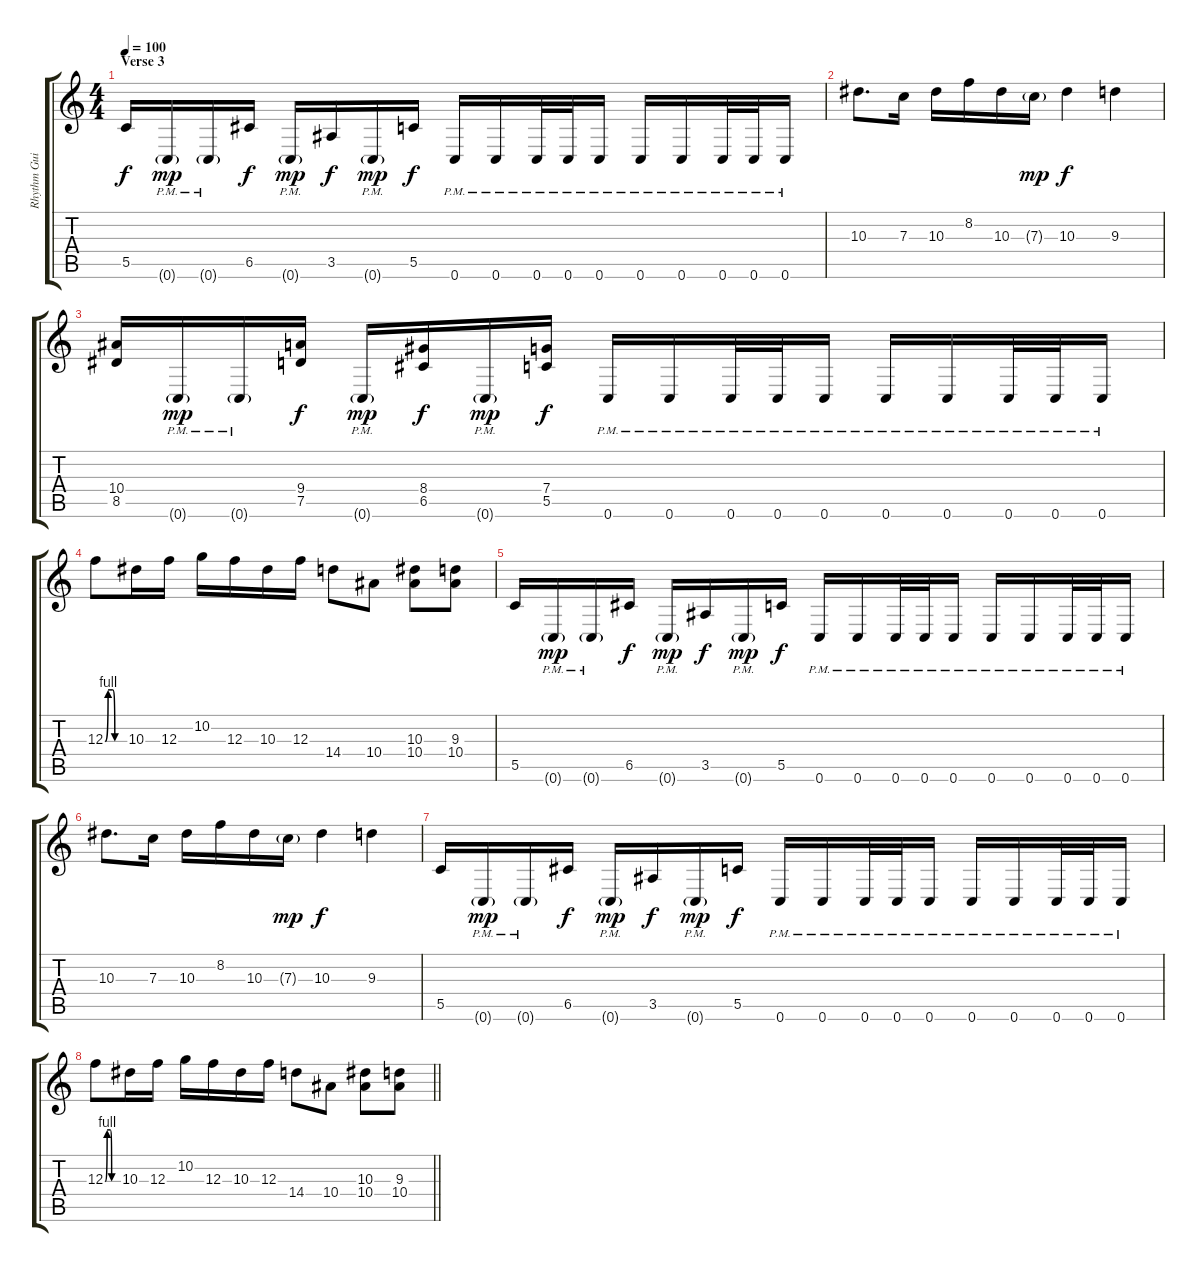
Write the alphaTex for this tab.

\track ("Rhythm Guitar L/Alexi" "Rhythm Gui") {instrument distortionguitar}
\staff {score tabs}
\tuning (D4 A3 F3 C3 G2 C2) {hide}
\ts (4 4)
\section ("" "Verse 3")
\tempo 100
\clef g2
\ks c
5.5.16{dy f} 0.6{g pm}.16{dy mp} 0.6{g pm}.16 6.5.16{dy f} 0.6{g pm}.16{dy mp} 3.5.16{dy f} 0.6{g pm}.16{dy mp} 5.5.16{dy f} 0.6{pm}.16 0.6{pm}.16 0.6{pm}.32 0.6{pm}.32 0.6{pm}.16 0.6{pm}.16 0.6{pm}.16 0.6{pm}.32 0.6{pm}.32 0.6{pm}.16 |
10.3.8{d} 7.3.16 10.3.16 8.2.16 10.3.16 7.3{g}.16{dy mp} 10.3.4{dy f} 9.3.4 |
(10.4 8.5).16 0.6{g pm}.16{dy mp} 0.6{g pm}.16 (9.4 7.5).16{dy f} 0.6{g pm}.16{dy mp} (8.4 6.5).16{dy f} 0.6{g pm}.16{dy mp} (7.4 5.5).16{dy f} 0.6{pm}.16 0.6{pm}.16 0.6{pm}.32 0.6{pm}.32 0.6{pm}.16 0.6{pm}.16 0.6{pm}.16 0.6{pm}.32 0.6{pm}.32 0.6{pm}.16 |
12.3{be (custom 0 0 9 4 24 4 30 0 37 0 45 0 60 0)}.8 10.3.16 12.3.16 10.2.16 12.3.16 10.3.16 12.3.16 14.4.8 10.4.8 (10.3 10.4).8 (9.3 10.4).8 |
5.5.16 0.6{g pm}.16{dy mp} 0.6{g pm}.16 6.5.16{dy f} 0.6{g pm}.16{dy mp} 3.5.16{dy f} 0.6{g pm}.16{dy mp} 5.5.16{dy f} 0.6{pm}.16 0.6{pm}.16 0.6{pm}.32 0.6{pm}.32 0.6{pm}.16 0.6{pm}.16 0.6{pm}.16 0.6{pm}.32 0.6{pm}.32 0.6{pm}.16 |
10.3.8{d} 7.3.16 10.3.16 8.2.16 10.3.16 7.3{g}.16{dy mp} 10.3.4{dy f} 9.3.4 |
5.5.16 0.6{g pm}.16{dy mp} 0.6{g pm}.16 6.5.16{dy f} 0.6{g pm}.16{dy mp} 3.5.16{dy f} 0.6{g pm}.16{dy mp} 5.5.16{dy f} 0.6{pm}.16 0.6{pm}.16 0.6{pm}.32 0.6{pm}.32 0.6{pm}.16 0.6{pm}.16 0.6{pm}.16 0.6{pm}.32 0.6{pm}.32 0.6{pm}.16 |
\barLineRight lightlight
12.3{be (custom 0 0 9 4 24 4 30 0 37 0 45 0 60 0)}.8 10.3.16 12.3.16 10.2.16 12.3.16 10.3.16 12.3.16 14.4.8 10.4.8 (10.3 10.4).8 (9.3 10.4).8
